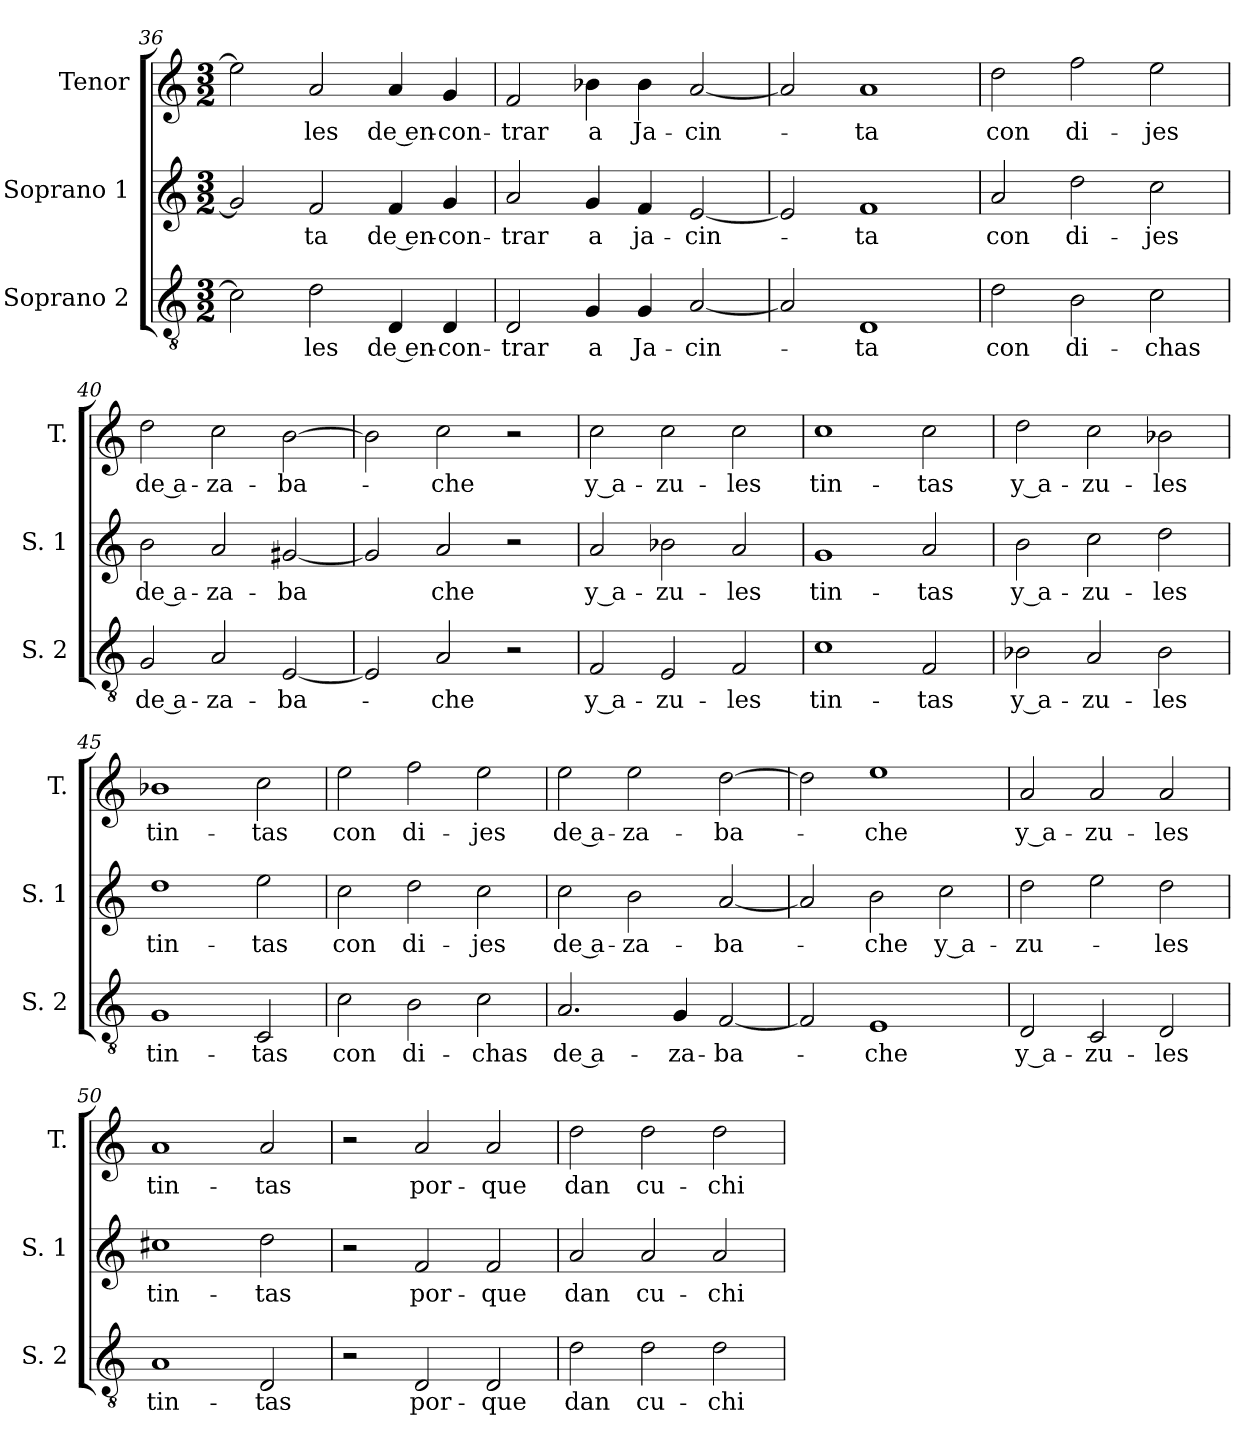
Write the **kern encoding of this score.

**kern	**text	**kern	**text	**kern	**text
*part3	*part3	*part2	*part2	*part1	*part1
*staff3	*staff3	*staff2	*staff2	*staff1	*staff1
*I"Soprano 2	*	*I"Soprano 1	*	*I"Tenor	*
*I'S. 2	*	*I'S. 1	*	*I'T.	*
*clefGv2	*	*clefG2	*	*clefG2	*
*M3/2	*	*M3/2	*	*M3/2	*
=36	=36	=36	=36	=36	=36
2c#]	.	2g]	.	2ee]	.
2d	-les	2f	-ta	2a	-les
4D	de en-	4f	de en-	4a	de en-
4D	-con-	4g	-con-	4g	-con-
=37	=37	=37	=37	=37	=37
2D	-trar	2a	-trar	2f	-trar
4G	a	4g	a	4b-X	a
4G	Ja-	4f	ja-	4b-	Ja-
[2A	-cin-	[2e	-cin-	[2a	-cin-
=38	=38	=38	=38	=38	=38
2A]	.	2e]	.	2a]	.
1D	-ta	1f	-ta	1a	-ta
=39	=39	=39	=39	=39	=39
2d	con	2a	con	2dd	con
2B	di-	2dd	di-	2ff	di-
2c	-chas	2cc	-jes	2ee	-jes
=40	=40	=40	=40	=40	=40
2G	de a-	2b	de a-	2dd	de a-
2A	-za-	2a	-za-	2cc	-za-
[2E	-ba-	[2g#X	-ba	[2b	-ba-
=41	=41	=41	=41	=41	=41
2E]	.	2g#]	.	2b]	.
2A	-che	2a	che	2cc	-che
2r	.	2r	.	2r	.
=42	=42	=42	=42	=42	=42
2F	y a-	2a	y a-	2cc	y a-
2E	-zu-	2b-X	-zu-	2cc	-zu-
2F	-les	2a	-les	2cc	-les
=43	=43	=43	=43	=43	=43
1c	tin-	1g	tin-	1cc	tin-
2F	-tas	2a	-tas	2cc	-tas
=44	=44	=44	=44	=44	=44
2B-X	y a-	2b	y a-	2dd	y a-
2A	-zu-	2cc	-zu-	2cc	-zu-
2B-	-les	2dd	-les	2b-X	-les
=45	=45	=45	=45	=45	=45
1G	tin-	1dd	tin-	1b-X	tin-
2C	-tas	2ee	-tas	2cc	-tas
=46	=46	=46	=46	=46	=46
2c	con	2cc	con	2ee	con
2B	di-	2dd	di-	2ff	di-
2c	-chas	2cc	-jes	2ee	-jes
=47	=47	=47	=47	=47	=47
2.A	de a-	2cc	de a-	2ee	de a-
.	.	2b	-za-	2ee	-za-
4G	-za-	.	.	.	.
[2F	-ba-	[2a	-ba-	[2dd	-ba-
=48	=48	=48	=48	=48	=48
2F]	.	2a]	.	2dd]	.
1E	-che	2b	-che	1ee	-che
.	.	2cc	y a-	.	.
=49	=49	=49	=49	=49	=49
2D	y a-	2dd	-zu-	2a	y a-
2C	-zu-	2ee	.	2a	-zu-
2D	-les	2dd	-les	2a	-les
=50	=50	=50	=50	=50	=50
1A	tin-	1cc#X	tin-	1a	tin-
2D	-tas	2dd	-tas	2a	-tas
=51	=51	=51	=51	=51	=51
2r	.	2r	.	2r	.
2D	por-	2f	por-	2a	por-
2D	-que	2f	-que	2a	-que
=52	=52	=52	=52	=52	=52
2d	dan	2a	dan	2dd	dan
2d	cu-	2a	cu-	2dd	cu-
2d	-chi-	2a	-chi-	2dd	-chi-
=	=	=	=	=	=
*-	*-	*-	*-	*-	*-
